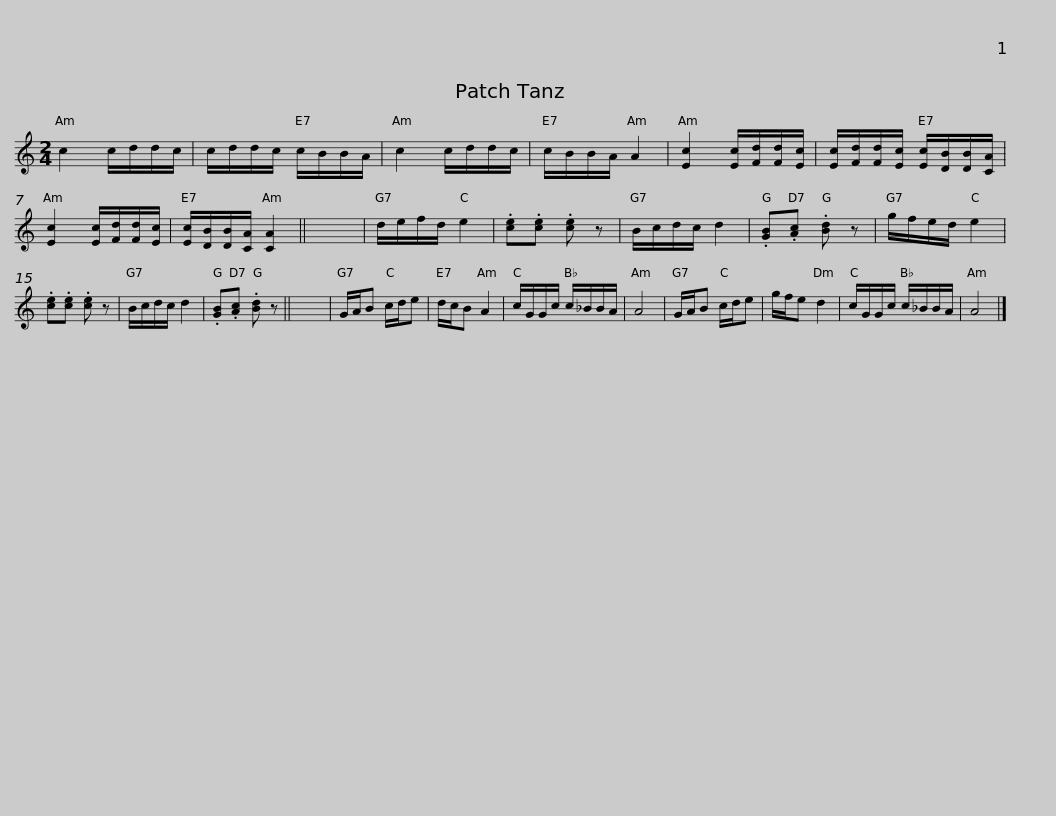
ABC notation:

X:1
L:1/8
M:2/4
I:linebreak $
K:C
V:1 treble
V:1
 c2 c/d/d/c/ | c/d/d/c/ c/B/B/A/ | c2 c/d/d/c/ | c/B/B/A/ A2 | [Ec]2 [Ec]/[Fd]/[Fd]/[Ec]/ | %5
 [Ec]/[Fd]/[Fd]/[Ec]/ [Ec]/[DB]/[DB]/[CA]/ | [Ec]2 [Ec]/[Fd]/[Fd]/[Ec]/ | [Ec]/[DB]/[DB]/[CA]/ [CA]2 ||$ x4 | d/e/f/d/ e2 | %10
 .[ce].[ce] .[ce] z | B/c/d/c/ d2 | .[GB].[Ac] .[Bd] z | g/f/e/d/ e2 | .[ce].[ce] .[ce] z | %15
 B/c/d/c/ d2 | .[GB].[Ac] .[Bd] z || x4 |$ G/A/B c/d/e | d/c/B A2 | %20
 c/G/G/c/ c/_B/B/A/ | A4 | G/A/B c/d/e | g/f/e d2 | c/G/G/c/ c/_B/B/A/ | %25
 A4 |] %26
